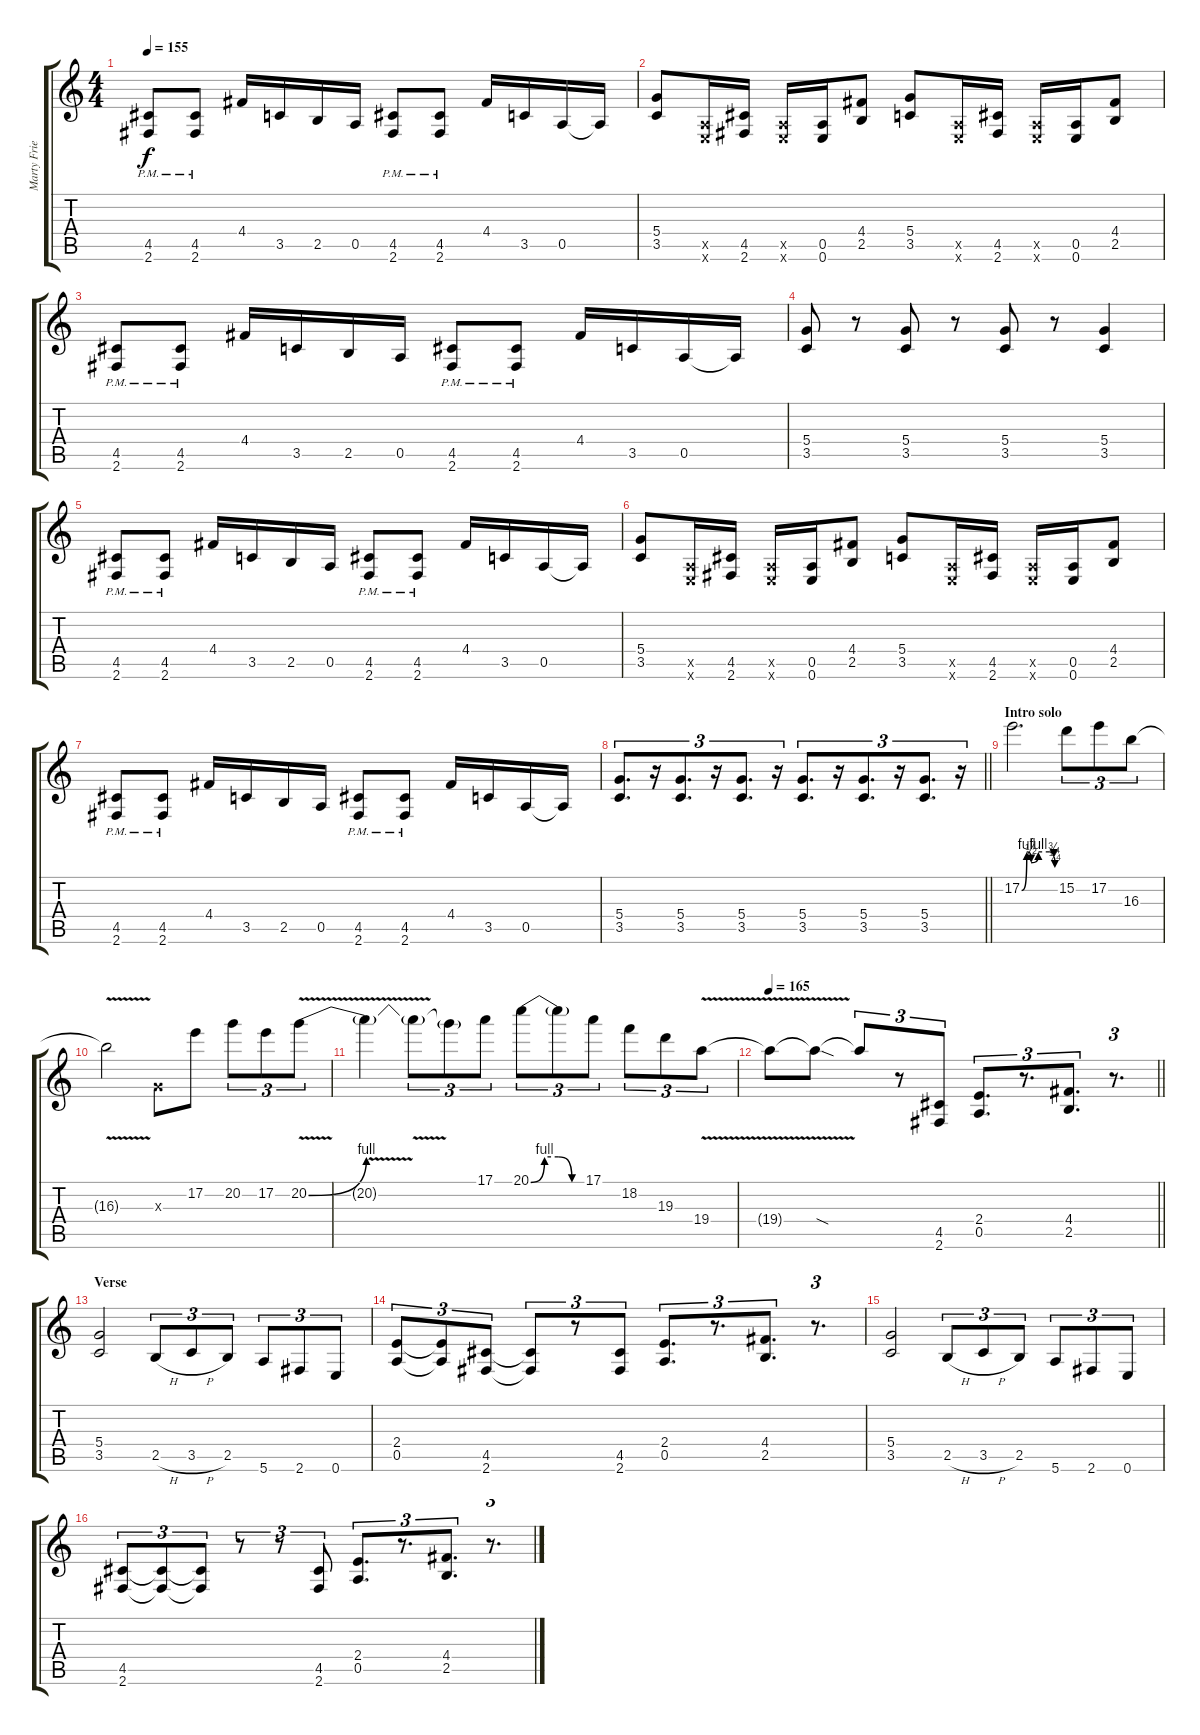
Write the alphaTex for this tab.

\track ("Marty Friedman" "Marty Frie") {instrument distortionguitar}
\staff {score tabs}
\tuning (E4 B3 G3 D3 A2 E2) {hide}
\ts (4 4)
\tempo 155
\clef g2
\ks c
(4.5{pm} 2.6{pm}).8{dy f} (4.5{pm} 2.6{pm}).8 4.4.16 3.5.16 2.5.16 0.5.16 (4.5{pm} 2.6{pm}).8 (4.5{pm} 2.6{pm}).8 4.4.16 3.5.16 0.5.16 0.5{t}.16 |
(5.4 3.5).8 (0.5{x} 0.6{x}).16 (4.5 2.6).16 (0.5{x} 0.6{x}).16 (0.5 0.6).16 (4.4 2.5).8 (5.4 3.5).8 (0.5{x} 0.6{x}).16 (4.5 2.6).16 (0.5{x} 0.6{x}).16 (0.5 0.6).16 (4.4 2.5).8 |
(4.5{pm} 2.6{pm}).8 (4.5{pm} 2.6{pm}).8 4.4.16 3.5.16 2.5.16 0.5.16 (4.5{pm} 2.6{pm}).8 (4.5{pm} 2.6{pm}).8 4.4.16 3.5.16 0.5.16 0.5{t}.16 |
(5.4 3.5).8 r.8 (5.4 3.5).8 r.8 (5.4 3.5).8 r.8 (5.4 3.5).4 |
(4.5{pm} 2.6{pm}).8 (4.5{pm} 2.6{pm}).8 4.4.16 3.5.16 2.5.16 0.5.16 (4.5{pm} 2.6{pm}).8 (4.5{pm} 2.6{pm}).8 4.4.16 3.5.16 0.5.16 0.5{t}.16 |
(5.4 3.5).8 (0.5{x} 0.6{x}).16 (4.5 2.6).16 (0.5{x} 0.6{x}).16 (0.5 0.6).16 (4.4 2.5).8 (5.4 3.5).8 (0.5{x} 0.6{x}).16 (4.5 2.6).16 (0.5{x} 0.6{x}).16 (0.5 0.6).16 (4.4 2.5).8 |
(4.5{pm} 2.6{pm}).8 (4.5{pm} 2.6{pm}).8 4.4.16 3.5.16 2.5.16 0.5.16 (4.5{pm} 2.6{pm}).8 (4.5{pm} 2.6{pm}).8 4.4.16 3.5.16 0.5.16 0.5{t}.16 |
\barLineRight lightlight
(5.4 3.5).8{d tu (3 2)} r.16{tu (3 2)} (5.4 3.5).8{d tu (3 2)} r.16{tu (3 2)} (5.4 3.5).8{d tu (3 2)} r.16{tu (3 2)} (5.4 3.5).8{d tu (3 2)} r.16{tu (3 2)} (5.4 3.5).8{d tu (3 2)} r.16{tu (3 2)} (5.4 3.5).8{d tu (3 2)} r.16{tu (3 2)} |
\section ("" "Intro solo")
17.2{be (custom 0 0 9 4 17 2 30 4 50 4 58 3 60 1)}.2{d} 15.2.8{tu (3 2)} 17.2.8{tu (3 2)} 16.3.8{tu (3 2)} |
16.3{v t}.2 0.3{x}.8 17.2.8 20.2.8{tu (3 2)} 17.2.8{tu (3 2)} 20.2{be (bend 0 0 60 4) v}.8{tu (3 2)} |
20.2{v t}.4 20.2{t}.8{tu (3 2)} 20.2{t}.8{tu (3 2)} 17.1.8{tu (3 2)} 20.1{be (custom 0 0 15 4 30 4 45 0 60 0)}.8{tu (3 2)} 20.1{t}.8{tu (3 2)} 17.1.8{tu (3 2)} 18.2.8{tu (3 2)} 19.3.8{tu (3 2)} 19.4{v}.8{tu (3 2)} |
\tempo 165
\barLineRight lightlight
19.4{v t}.8 19.4{sod t}.8 19.4{t}.8{tu (3 2)} r.8{tu (3 2)} (4.5 2.6).8{tu (3 2)} (2.4 0.5).8{d tu (3 2)} r.8{d tu (3 2)} (4.4 2.5).8{d tu (3 2)} r.8{d tu (3 2)} |
\section ("" "Verse")
(5.4 3.5).2 2.5{h}.8{tu (3 2)} 3.5{h}.8{tu (3 2)} 2.5.8{tu (3 2)} 5.6.8{tu (3 2)} 2.6.8{tu (3 2)} 0.6.8{tu (3 2)} |
(2.4 0.5).8{tu (3 2)} (2.4{t} 0.5{t}).8{tu (3 2)} (4.5 2.6).8{tu (3 2)} (4.5{t} 2.6{t}).8{tu (3 2)} r.8{tu (3 2)} (4.5 2.6).8{tu (3 2)} (2.4 0.5).8{d tu (3 2)} r.8{d tu (3 2)} (4.4 2.5).8{d tu (3 2)} r.8{d tu (3 2)} |
(5.4 3.5).2 2.5{h}.8{tu (3 2)} 3.5{h}.8{tu (3 2)} 2.5.8{tu (3 2)} 5.6.8{tu (3 2)} 2.6.8{tu (3 2)} 0.6.8{tu (3 2)} |
(4.5 2.6).8{tu (3 2)} (4.5{t} 2.6{t}).8{tu (3 2)} (4.5{t} 2.6{t}).8{tu (3 2)} r.8{tu (3 2)} r.8{tu (3 2)} (4.5 2.6).8{tu (3 2)} (2.4 0.5).8{d tu (3 2)} r.8{d tu (3 2)} (4.4 2.5).8{d tu (3 2)} r.8{d tu (3 2)}
